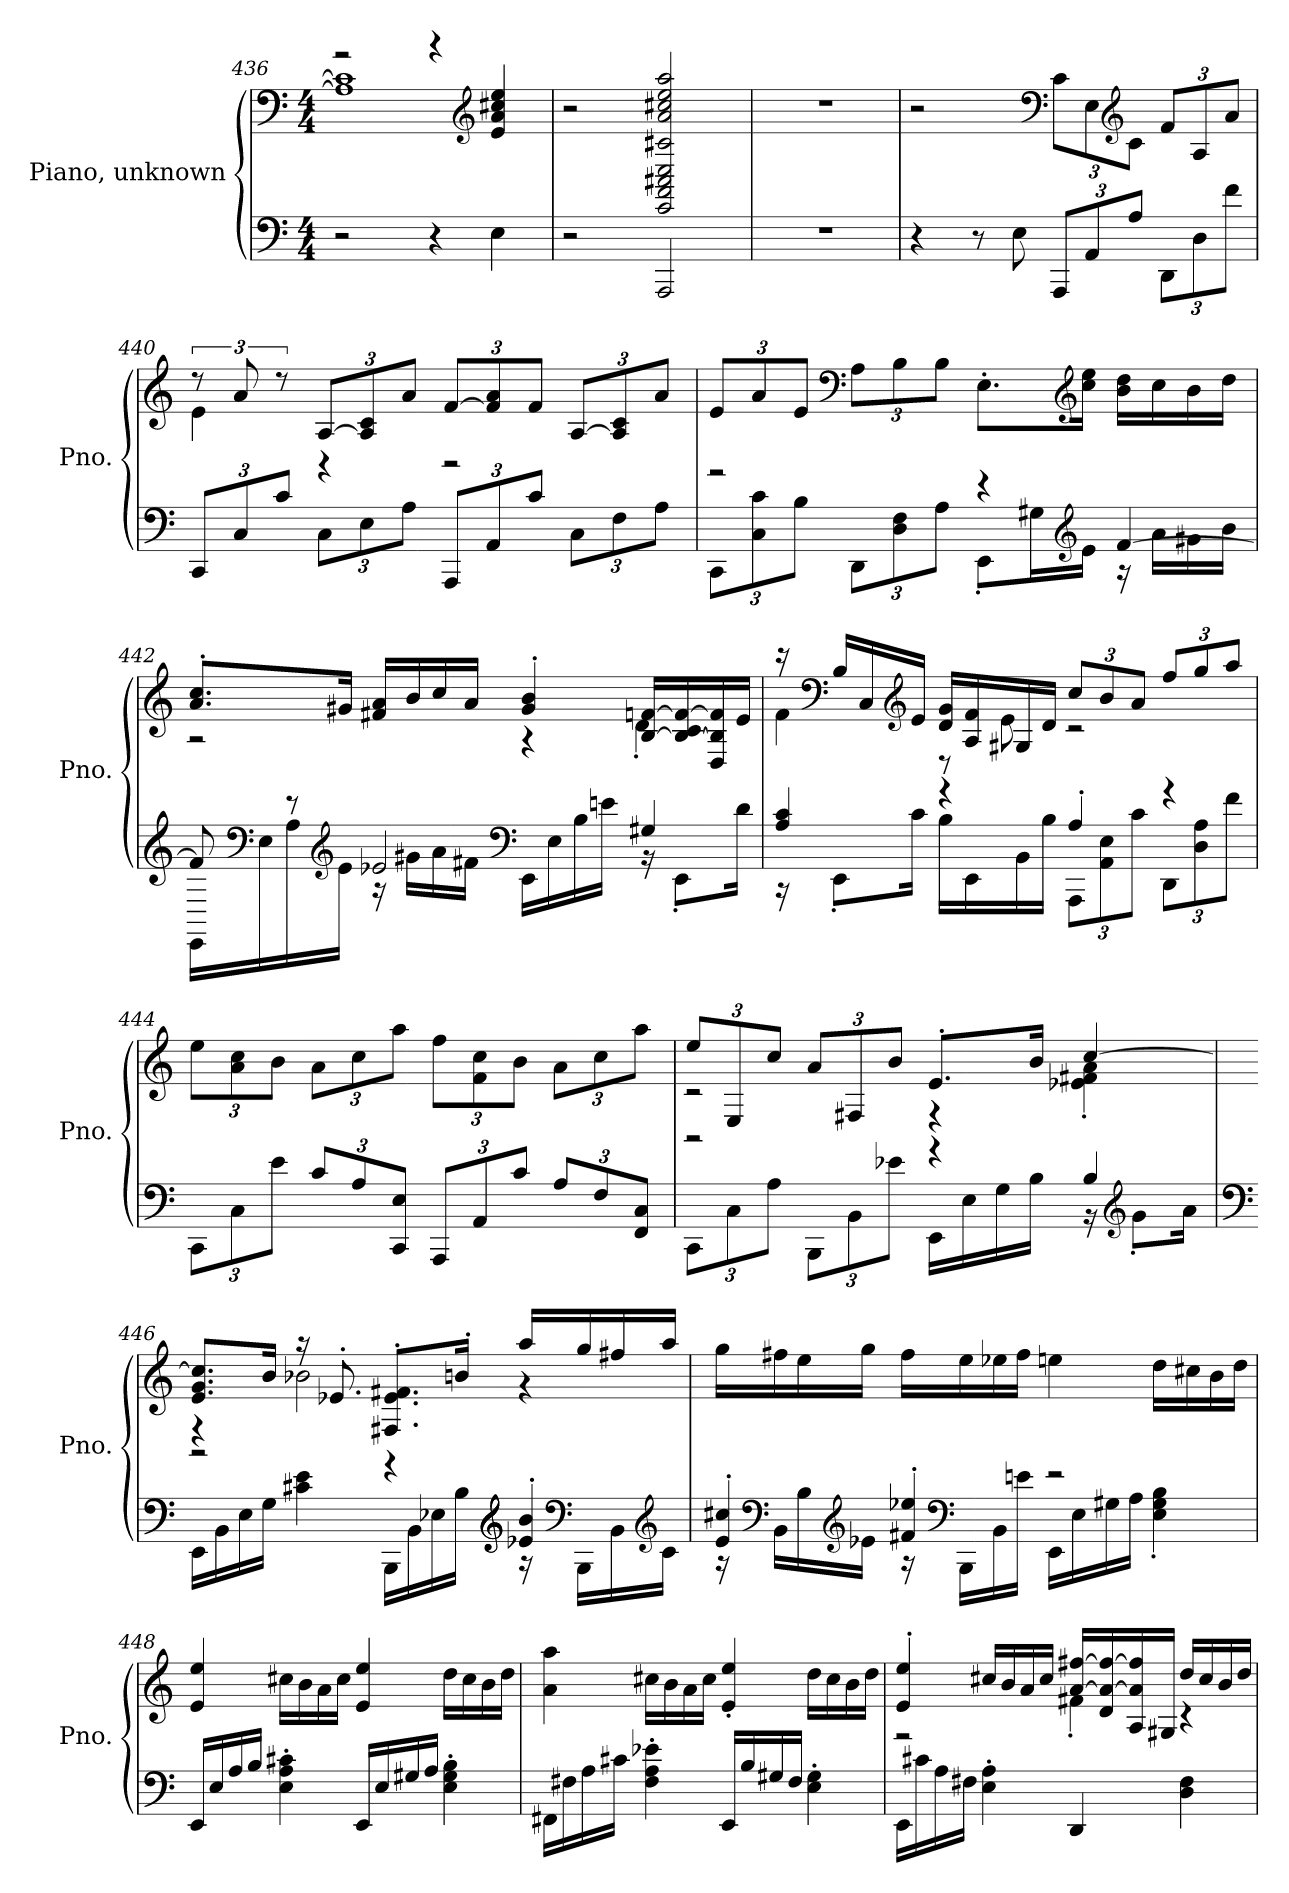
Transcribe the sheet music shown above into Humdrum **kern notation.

**kern	**kern
*part1	*part1
*staff2	*staff1
*I"Piano, unknown	*
*I'Pno.	*
*clefF4	*clefF4
*k[]	*k[]
*M4/4	*M4/4
=436	=436
*	*^
2r	2r	1A] 1c#]
4r	4r	.
*	*clefG2	*
4E\	4e/ 4a/ 4cc#X/ 4ee/	.
*	*v	*v
!!LO:LB:g=z
=437	=437
2r	2r
2AAA/	2EE/ 2AA/ 2C#X/ 2E/ 2c#X/ 2a/ 2cc#X/ 2ee/ 2aa/
=438	=438
1r	1r
=439	=439
4r	2r
8r	.
8E\	.
*	*clefF4
*Xbrackettup	*Xbrackettup
12AAA/L	12c\L
12AA/	12E\
*	*clefG2
12A/J	12c\J
12DD\L	12f/L
12D\	12A/
12f\J	12a/J
=440	=440
*	*brackettup
*	*^
12CC/L	12r	4e\
12C/	12a/	.
12c/J	12r	.
*	*Xbrackettup	*
12C\L	[12A/L	4r
12E\	12A/] 12c/	.
12A\J	12a/J	.
12AAA/L	[12f/L	2r
12AA/	12f/] 12a/	.
12c/J	12f/J	.
12C\L	[12A/L	.
12F\	12A/] 12c/	.
12A\J	12a/J	.
*	*v	*v
!!LO:LB:g=z
=441	=441
*^	*
2r	12CC\L	12e/L
.	12C\ 12c\	12a/
.	12B\J	12e/J
*	*	*clefF4
.	12DD\L	12A\L
.	12D\ 12F\	12B\
.	12A\J	12B\J
4r	8EE'\L	8.E'\L
.	16G#X\L	.
*clefG2	*	*clefG2
.	16e\JJ	16cc\ 16ee\Jk
[4f/	16r	16b\ 16dd\LL
.	16a\LL	16cc\
.	16g#X\	16b\
.	16b\JJ	16dd\JJ
=442	=442	=442
*	*	*^
8f/]	16EE\LL	8.a/' 8.cc/'L	2r
*clefF4	*	*	*
.	16E\	.	.
8r	16A\	.	.
*clefG2	*	*	*
.	16e\JJ	16g#X/Jk	.
2e-X/	16r	16f#X/ 16a/LL	.
.	16g#X\LL	16b/	.
.	16a\	16cc/	.
.	16f#X\JJ	16a/JJ	.
*clefF4	*	*	*
.	16EE\LL	4g#/' 4b/'	4r
.	16E\	.	.
.	16B\	.	.
.	16en\JJ	.	.
4G#X/	16r	[16B/ [16fn/LL	4d'\
.	8EE'\L	16B/_ 16c/ 16f/_	.
.	.	16D/ 16B/] 16f/]	.
.	16d\Jk	16e/JJ	.
!!LO:PB:g=z	!!
=443	=443	=443	=443
4A/ 4c/	16r	16r	4f\
*	*	*clefF4	*
.	8EE'\L	16B/LL	.
.	.	16C/	.
*	*	*clefG2	*
.	16c\Jk	16e/JJ	.
4r	16B\LL	16d/ 16g/LL	8r
.	16EE\	16A/ 16f/	.
.	16BB\	16G#X/	8e\
.	16B\JJ	16d/JJ	.
4A'/	12AAA\L	12cc/L	2r
.	12AA\ 12E\	12b/	.
.	12c\J	12a/J	.
4r	12DD\L	12ff/L	.
.	12D\ 12A\	12gg/	.
.	12f\J	12aa/J	.
*v	*v	*	*
*	*v	*v
=444	=444
12CC\L	12ee\L
12C\	12a\ 12cc\
12e\J	12b\J
12c/L	12a\L
12A/	12cc\
12CC/ 12E/J	12aa\J
12AAA/L	12ff\L
12AA/	12f\ 12cc\
12c/J	12b\J
12A/L	12a\L
12F/	12cc\
12FF/ 12C/J	12aa\J
!!LO:LB:g=z
=445	=445
*^	*^
2r	12CC\L	12ee/L	2r
.	12C\	12E/	.
.	12A\J	12cc/J	.
.	12BBB\L	12a/L	.
.	12BB\	12F#X/	.
.	12e-X\J	12b/J	.
4r	16EE\LL	8.e'/L	4r
.	16E\	.	.
.	16G\	.	.
.	16B\JJ	16b/Jk	.
4B/	16r	[4cc/	4e-X\' 4f#X\' 4a\'
*clefG2	*	*	*
.	8g'\L	.	.
.	16a\Jk	.	.
=446	=446	=446	=446
*clefF4	*	*	*
2r	16EE\LL	8.e/ 8.g/ 8.cc/]L	4r
.	16BB\	.	.
.	16E\	.	.
.	16G\JJ	16b/Jk	.
.	4c#X\ 4e\	16r	2b-X\
.	.	8.e-X'/	.
4r	16BBB\LL	8.F#X/' 8.e-/' 8.f#X/'L	.
.	16BB\	.	.
.	16E-X\	.	.
.	16B\JJ	16bn'/Jk	.
*clefG2	*	*	*
4e-X/' 4b/'	16r	16aa/LL	4r
*clefF4	*	*	*
.	16BBB\LL	16gg/	.
.	16BB\	16ff#X/	.
*clefG2	*	*	*
.	16c#\JJ	16aa/JJ	.
*	*	*v	*v
!!LO:LB:g=z
=447	=447	=447
4e/' 4cc#X/'	16r	16gg\LL
*clefF4	*	*
.	16BB\LL	16ff#X\
.	16B\	16ee\
*clefG2	*	*
.	16e-X\JJ	16gg\JJ
4f#X/' 4ee-X/'	16r	16ff#\LL
*clefF4	*	*
.	16BBB\LL	16ee\
.	16BB\	16ee-X\
.	16en\JJ	16ff#\JJ
2r	16EE\LL	4een\
.	16E\	.
.	16G#X\	.
.	16A\JJ	.
.	4E\' 4G#\' 4B\'	16dd\LL
.	.	16cc#X\
.	.	16b\
.	.	16dd\JJ
*v	*v	*
=448	=448
16EE/LL	4e/ 4ee/
16E/	.
16A/	.
16B/JJ	.
4E\' 4A\' 4c#X\'	16cc#X\LL
.	16b\
.	16a\
.	16cc#\JJ
16EE/LL	4e/ 4ee/
16E/	.
16G#X/	.
16A/JJ	.
4E\' 4G#\' 4B\'	16dd\LL
.	16cc#\
.	16b\
.	16dd\JJ
!!LO:LB:g=z
=449	=449
16FF#X\LL	4a\ 4aa\
16F#X\	.
16A\	.
16c#X\JJ	.
4F#\' 4A\' 4e-X\'	16cc#X\LL
.	16b\
.	16a\
.	16cc#\JJ
16EE/LL	4e/' 4ee/'
16B/	.
16G#X/	.
16F#/JJ	.
4E\' 4G#\'	16dd\LL
.	16cc#\
.	16b\
.	16dd\JJ
=450	=450
*	*^
16EE\LL	4e/' 4ee/'	2r
16c#X\	.	.
16A\	.	.
16F#X\JJ	.	.
4E\' 4A\'	16cc#X/LL	.
.	16b/	.
.	16a/	.
.	16cc#/JJ	.
4DD/	[16a/ [16ff#X/LL	4f#X'\
.	16d/ 16a/_ 16ff#/_	.
.	16A/ 16a/] 16ff#/]	.
.	16G#X/JJ	.
4D\ 4F#\	16dd/LL	4r
.	16cc#/	.
.	16b/	.
.	16dd/JJ	.
*	*v	*v
=	=
*-	*-
